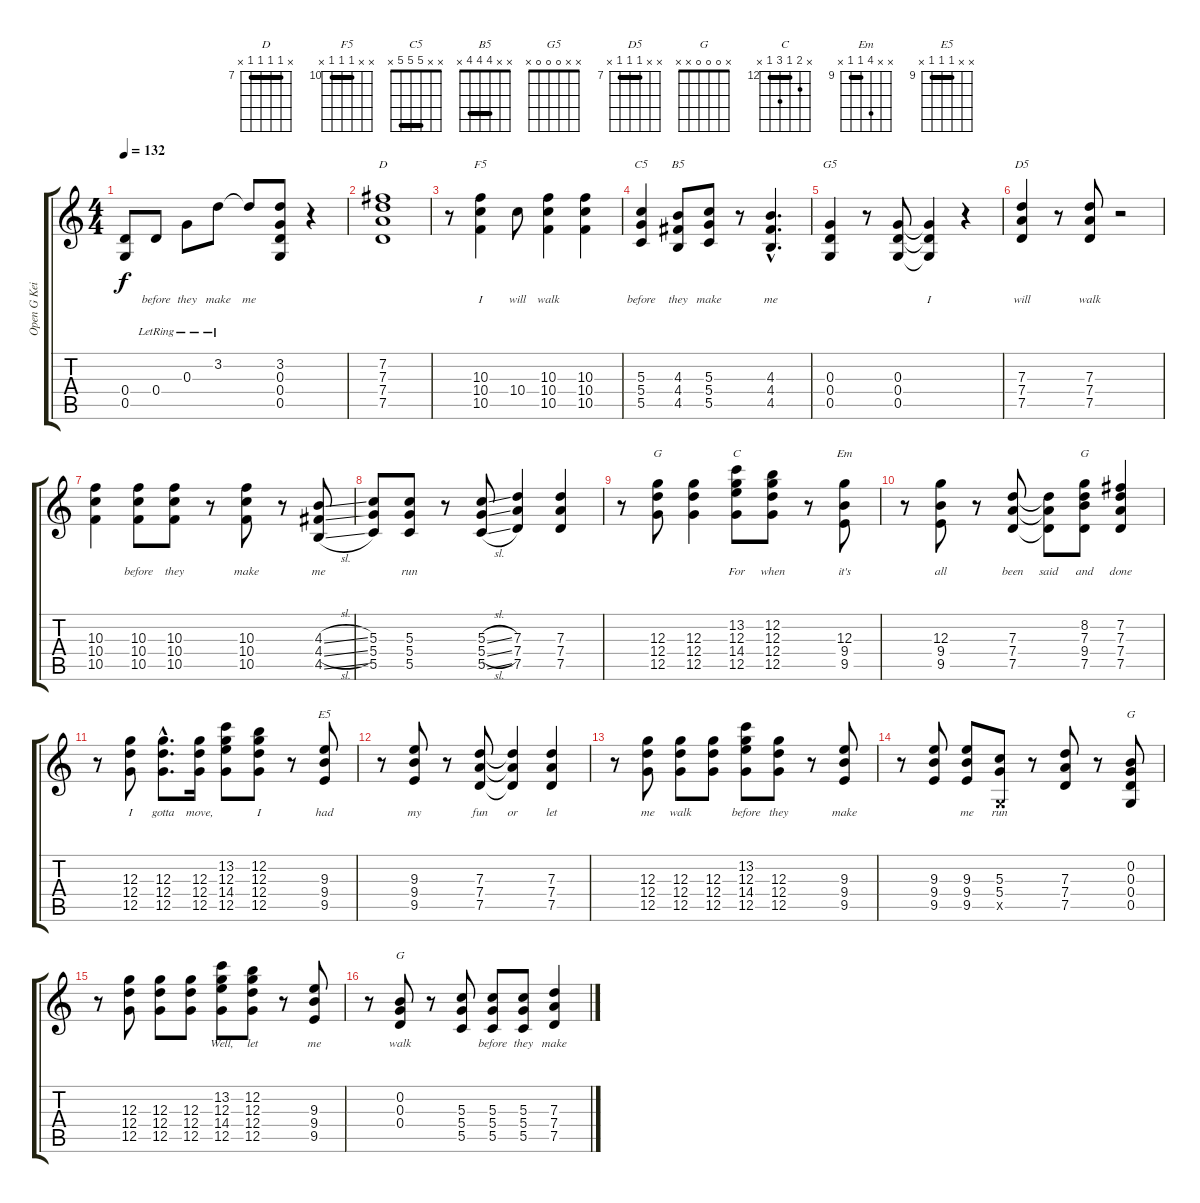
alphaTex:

\track ("Open G Keith" "Open G Kei") {instrument distortionguitar}
\staff {score tabs}
\tuning (D4 B3 G3 D3 G2 D2) {hide}
\chord ("D" x 7 7 7 7 x) {firstfret 7 barre 7}
\chord ("F5" x x 10 10 10 x) {firstfret 10 barre 10}
\chord ("C5" x x 5 5 5 x) {barre 5}
\chord ("B5" x x 4 4 4 x) {barre 4}
\chord ("G5" x x 0 0 0 x)
\chord ("D5" x x 7 7 7 x) {firstfret 7 barre 7}
\chord ("G" x 12 12 12 12 x) {firstfret 12 barre 12}
\chord ("C" x 13 12 14 12 x) {firstfret 12 barre 12}
\chord ("Em" x x 12 9 9 x) {firstfret 9 barre 9}
\chord ("G" x 8 7 9 7 x) {firstfret 7 barre 7}
\chord ("E5" x x 9 9 9 x) {firstfret 9 barre 9}
\chord ("G" x 0 0 0 0 x)
\chord ("G" x 0 0 0 x x)
\ts (4 4)
\tempo 132
\clef g2
\ks c
(0.4{t} 0.5{t}).8{lyrics (0 "") lyrics (1 "") lyrics (2 "") lyrics (3 "") lyrics (4 "") dy f} 0.4{lr}.8{lyrics (0 "before") lyrics (1 "") lyrics (2 "") lyrics (3 "") lyrics (4 "")} 0.3{lr}.8{lyrics (0 "they") lyrics (1 "") lyrics (2 "") lyrics (3 "") lyrics (4 "")} 3.2{lr}.8{lyrics (0 "make") lyrics (1 "") lyrics (2 "") lyrics (3 "") lyrics (4 "")} 3.2{t}.8{lyrics (0 "me") lyrics (1 "") lyrics (2 "") lyrics (3 "") lyrics (4 "")} (3.2 0.3 0.4 0.5).8{lyrics (0 "") lyrics (1 "") lyrics (2 "") lyrics (3 "") lyrics (4 "")} r.4 |
(7.2 7.3 7.4 7.5).1{ch "D" lyrics (0 "") lyrics (1 "") lyrics (2 "") lyrics (3 "") lyrics (4 "")} |
r.8 (10.3 10.4 10.5).4{ch "F5" lyrics (0 "I") lyrics (1 "") lyrics (2 "") lyrics (3 "") lyrics (4 "")} 10.4.8{lyrics (0 "will") lyrics (1 "") lyrics (2 "") lyrics (3 "") lyrics (4 "")} (10.3 10.4 10.5).4{lyrics (0 "walk") lyrics (1 "") lyrics (2 "") lyrics (3 "") lyrics (4 "")} (10.3 10.4 10.5).4{lyrics (0 "") lyrics (1 "") lyrics (2 "") lyrics (3 "") lyrics (4 "")} |
(5.3 5.4 5.5).4{ch "C5" lyrics (0 "before") lyrics (1 "") lyrics (2 "") lyrics (3 "") lyrics (4 "")} (4.3 4.4 4.5).8{ch "B5" lyrics (0 "they") lyrics (1 "") lyrics (2 "") lyrics (3 "") lyrics (4 "")} (5.3 5.4 5.5).8{lyrics (0 "make") lyrics (1 "") lyrics (2 "") lyrics (3 "") lyrics (4 "")} r.8 (4.3{hac} 4.4{hac} 4.5{hac}).4{d lyrics (0 "me") lyrics (1 "") lyrics (2 "") lyrics (3 "") lyrics (4 "")} |
(0.3 0.4 0.5).4{ch "G5" lyrics (0 "") lyrics (1 "") lyrics (2 "") lyrics (3 "") lyrics (4 "")} r.8 (0.3 0.4 0.5).8{lyrics (0 "") lyrics (1 "") lyrics (2 "") lyrics (3 "") lyrics (4 "")} (0.3{t} 0.4{t} 0.5{t}).4{lyrics (0 "I") lyrics (1 "") lyrics (2 "") lyrics (3 "") lyrics (4 "")} r.4 |
(7.3 7.4 7.5).4{ch "D5" lyrics (0 "will") lyrics (1 "") lyrics (2 "") lyrics (3 "") lyrics (4 "")} r.8 (7.3 7.4 7.5).8{lyrics (0 "walk") lyrics (1 "") lyrics (2 "") lyrics (3 "") lyrics (4 "")} r.2 |
(10.3 10.4 10.5).4{lyrics (0 "") lyrics (1 "") lyrics (2 "") lyrics (3 "") lyrics (4 "")} (10.3 10.4 10.5).8{lyrics (0 "before") lyrics (1 "") lyrics (2 "") lyrics (3 "") lyrics (4 "")} (10.3 10.4 10.5).8{lyrics (0 "they") lyrics (1 "") lyrics (2 "") lyrics (3 "") lyrics (4 "")} r.8 (10.3 10.4 10.5).8{lyrics (0 "make") lyrics (1 "") lyrics (2 "") lyrics (3 "") lyrics (4 "")} r.8 (4.3{sl} 4.4{sl} 4.5{sl}).8{lyrics (0 "me") lyrics (1 "") lyrics (2 "") lyrics (3 "") lyrics (4 "")} |
(5.3 5.4 5.5).8{lyrics (0 "") lyrics (1 "") lyrics (2 "") lyrics (3 "") lyrics (4 "")} (5.3 5.4 5.5).8{lyrics (0 "run") lyrics (1 "") lyrics (2 "") lyrics (3 "") lyrics (4 "")} r.8 (5.3{sl} 5.4{sl} 5.5{sl}).8{lyrics (0 "") lyrics (1 "") lyrics (2 "") lyrics (3 "") lyrics (4 "")} (7.3 7.4 7.5).4{lyrics (0 "") lyrics (1 "") lyrics (2 "") lyrics (3 "") lyrics (4 "")} (7.3 7.4 7.5).4{lyrics (0 "") lyrics (1 "") lyrics (2 "") lyrics (3 "") lyrics (4 "")} |
r.8 (12.3 12.4 12.5).8{ch "G" lyrics (0 "") lyrics (1 "") lyrics (2 "") lyrics (3 "") lyrics (4 "")} (12.3 12.4 12.5).4{lyrics (0 "") lyrics (1 "") lyrics (2 "") lyrics (3 "") lyrics (4 "")} (13.2 12.3 14.4 12.5).8{ch "C" lyrics (0 "For") lyrics (1 "") lyrics (2 "") lyrics (3 "") lyrics (4 "")} (12.2 12.3 12.4 12.5).8{lyrics (0 "when") lyrics (1 "") lyrics (2 "") lyrics (3 "") lyrics (4 "")} r.8 (12.3 9.4 9.5).8{ch "Em" lyrics (0 "it's") lyrics (1 "") lyrics (2 "") lyrics (3 "") lyrics (4 "")} |
r.8 (12.3 9.4 9.5).8{lyrics (0 "all") lyrics (1 "") lyrics (2 "") lyrics (3 "") lyrics (4 "")} r.8 (7.3 7.4 7.5).8{lyrics (0 "been") lyrics (1 "") lyrics (2 "") lyrics (3 "") lyrics (4 "")} (7.3{t} 7.4{t} 7.5{t}).8{lyrics (0 "said") lyrics (1 "") lyrics (2 "") lyrics (3 "") lyrics (4 "")} (8.2 7.3 9.4 7.5).8{ch "G" lyrics (0 "and") lyrics (1 "") lyrics (2 "") lyrics (3 "") lyrics (4 "")} (7.2 7.3 7.4 7.5).4{lyrics (0 "done") lyrics (1 "") lyrics (2 "") lyrics (3 "") lyrics (4 "")} |
r.8 (12.3 12.4 12.5).8{lyrics (0 "I") lyrics (1 "") lyrics (2 "") lyrics (3 "") lyrics (4 "")} (12.3{hac} 12.4{hac} 12.5{hac}).8{d lyrics (0 "gotta") lyrics (1 "") lyrics (2 "") lyrics (3 "") lyrics (4 "")} (12.3 12.4 12.5).16{lyrics (0 "move,") lyrics (1 "") lyrics (2 "") lyrics (3 "") lyrics (4 "")} (13.2 12.3 14.4 12.5).8{lyrics (0 "") lyrics (1 "") lyrics (2 "") lyrics (3 "") lyrics (4 "")} (12.2 12.3 12.4 12.5).8{lyrics (0 "I") lyrics (1 "") lyrics (2 "") lyrics (3 "") lyrics (4 "")} r.8 (9.3 9.4 9.5).8{ch "E5" lyrics (0 "had") lyrics (1 "") lyrics (2 "") lyrics (3 "") lyrics (4 "")} |
r.8 (9.3 9.4 9.5).8{lyrics (0 "my") lyrics (1 "") lyrics (2 "") lyrics (3 "") lyrics (4 "")} r.8 (7.3 7.4 7.5).8{lyrics (0 "fun") lyrics (1 "") lyrics (2 "") lyrics (3 "") lyrics (4 "")} (7.3{t} 7.4{t} 7.5{t}).4{lyrics (0 "or") lyrics (1 "") lyrics (2 "") lyrics (3 "") lyrics (4 "")} (7.3 7.4 7.5).4{lyrics (0 "let") lyrics (1 "") lyrics (2 "") lyrics (3 "") lyrics (4 "")} |
r.8 (12.3 12.4 12.5).8{lyrics (0 "me") lyrics (1 "") lyrics (2 "") lyrics (3 "") lyrics (4 "")} (12.3 12.4 12.5).8{lyrics (0 "walk") lyrics (1 "") lyrics (2 "") lyrics (3 "") lyrics (4 "")} (12.3 12.4 12.5).8{lyrics (0 "") lyrics (1 "") lyrics (2 "") lyrics (3 "") lyrics (4 "")} (13.2 12.3 14.4 12.5).8{lyrics (0 "before") lyrics (1 "") lyrics (2 "") lyrics (3 "") lyrics (4 "")} (12.3 12.4 12.5).8{lyrics (0 "they") lyrics (1 "") lyrics (2 "") lyrics (3 "") lyrics (4 "")} r.8 (9.3 9.4 9.5).8{lyrics (0 "make") lyrics (1 "") lyrics (2 "") lyrics (3 "") lyrics (4 "")} |
r.8 (9.3 9.4 9.5).8{lyrics (0 "") lyrics (1 "") lyrics (2 "") lyrics (3 "") lyrics (4 "")} (9.3 9.4 9.5).8{lyrics (0 "me") lyrics (1 "") lyrics (2 "") lyrics (3 "") lyrics (4 "")} (5.3 5.4 0.5{x}).8{lyrics (0 "run") lyrics (1 "") lyrics (2 "") lyrics (3 "") lyrics (4 "")} r.8 (7.3 7.4 7.5).8{lyrics (0 "") lyrics (1 "") lyrics (2 "") lyrics (3 "") lyrics (4 "")} r.8 (0.2 0.3 0.4 0.5).8{ch "G" lyrics (0 "") lyrics (1 "") lyrics (2 "") lyrics (3 "") lyrics (4 "")} |
r.8 (12.3 12.4 12.5).8{lyrics (0 "") lyrics (1 "") lyrics (2 "") lyrics (3 "") lyrics (4 "")} (12.3 12.4 12.5).8{lyrics (0 "") lyrics (1 "") lyrics (2 "") lyrics (3 "") lyrics (4 "")} (12.3 12.4 12.5).8{lyrics (0 "") lyrics (1 "") lyrics (2 "") lyrics (3 "") lyrics (4 "")} (13.2 12.3 14.4 12.5).8{lyrics (0 "Well,") lyrics (1 "") lyrics (2 "") lyrics (3 "") lyrics (4 "")} (12.2 12.3 12.4 12.5).8{lyrics (0 "let") lyrics (1 "") lyrics (2 "") lyrics (3 "") lyrics (4 "")} r.8 (9.3 9.4 9.5).8{lyrics (0 "me") lyrics (1 "") lyrics (2 "") lyrics (3 "") lyrics (4 "")} |
r.8 (0.2 0.3 0.4).8{ch "G" lyrics (0 "walk") lyrics (1 "") lyrics (2 "") lyrics (3 "") lyrics (4 "")} r.8 (5.3 5.4 5.5).8{lyrics (0 "") lyrics (1 "") lyrics (2 "") lyrics (3 "") lyrics (4 "")} (5.3 5.4 5.5).8{lyrics (0 "before") lyrics (1 "") lyrics (2 "") lyrics (3 "") lyrics (4 "")} (5.3 5.4 5.5).8{lyrics (0 "they") lyrics (1 "") lyrics (2 "") lyrics (3 "") lyrics (4 "")} (7.3 7.4 7.5).4{lyrics (0 "make") lyrics (1 "") lyrics (2 "") lyrics (3 "") lyrics (4 "")}
